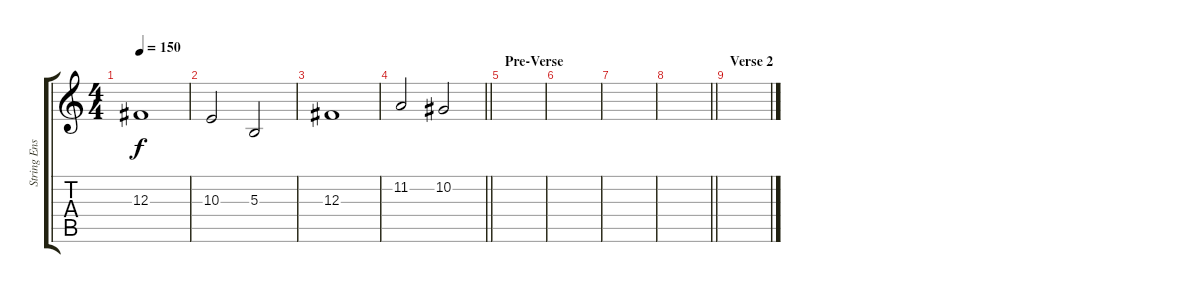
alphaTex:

\track ("String Ensemble" "String Ens") {instrument stringensemble1}
\staff {score tabs}
\tuning (Eb4 Bb3 Gb3 Db3 Ab2 Db2) {hide}
\ts (4 4)
\tempo 150
\clef g2
\ks c
12.3.1{dy f} |
10.3.2 5.3.2 |
12.3.1 |
\barLineRight lightlight
11.2.2 10.2.2 |
\section ("" "Pre-Verse")
|
|
|
\barLineRight lightlight
|
\section ("" "Verse 2")
